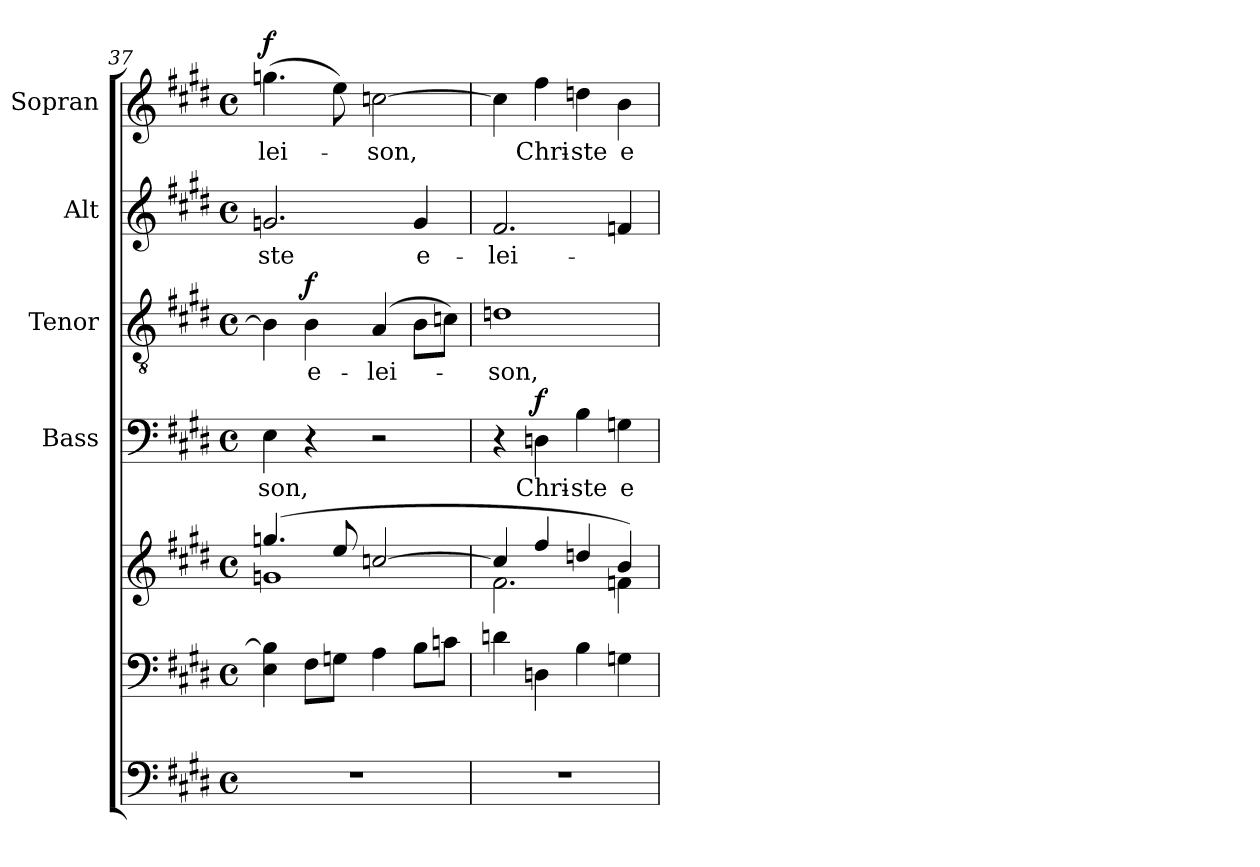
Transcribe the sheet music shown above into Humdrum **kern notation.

**kern	**kern	**kern	**kern	**text	**dynam	**kern	**text	**dynam	**kern	**text	**kern	**text	**dynam
*part6	*part5	*part5	*part4	*part4	*part4	*part3	*part3	*part3	*part2	*part2	*part1	*part1	*part1
*staff7	*staff6	*staff5	*staff4	*staff4	*staff4	*staff3	*staff3	*staff3	*staff2	*staff2	*staff1	*staff1	*staff1
*	*	*	*I"Bass	*	*	*I"Tenor	*	*	*I"Alt	*	*I"Sopran	*	*
*	*	*	*I'B.	*	*	*I'T.	*	*	*I'A.	*	*I'S.	*	*
*clefF4	*clefF4	*clefG2	*clefF4	*	*	*clefGv2	*	*	*clefG2	*	*clefG2	*	*
*ITrd7c12	*	*	*	*	*	*	*	*	*	*	*	*	*
*k[f#c#g#d#]	*k[f#c#g#d#]	*k[f#c#g#d#]	*k[f#c#g#d#]	*	*	*k[f#c#g#d#]	*	*	*k[f#c#g#d#]	*	*k[f#c#g#d#]	*	*
*E:	*E:	*E:	*E:	*	*	*E:	*	*	*E:	*	*E:	*	*
*M4/4	*M4/4	*M4/4	*M4/4	*	*	*M4/4	*	*	*M4/4	*	*M4/4	*	*
*met(c)	*met(c)	*met(c)	*met(c)	*	*	*met(c)	*	*	*met(c)	*	*met(c)	*	*
=37	=37	=37	=37	=37	=37	=37	=37	=37	=37	=37	=37	=37	=37
*	*	*^	*	*	*	*	*	*	*	*	*	*	*
!	!	!	!	!	!LO:LY:b	!	!	!	!	!	!LO:LY:b	!	!LO:LY:b	!LO:DY:a
1r	4E\ 4B\]	(4.ggn/	1gn	4E\	-son,	.	4B\]	.	.	2.gn/	-ste	(>4.ggn\	-lei-	f
!	!	!	!	!	!	!	!	!LO:LY:b	!LO:DY:a	!	!	!	!	!
.	8F#\L	.	.	4r	.	.	4B\	e-	f	.	.	.	.	.
.	8Gn\J	8ee/	.	.	.	.	.	.	.	.	.	8ee\)	.	.
!	!	!	!	!	!	!	!	!LO:LY:b	!	!	!	!	!LO:LY:b	!
.	4A\	[>2ccn/	.	2r	.	.	(4A/	-lei-	.	.	.	[2ccn\	-son,	.
!	!	!	!	!	!	!	!	!	!	!	!LO:LY:b	!	!	!
.	8B\L	.	.	.	.	.	8B\L	.	.	4g/	e-	.	.	.
.	8cn\J	.	.	.	.	.	8cn\J)	.	.	.	.	.	.	.
=38	=38	=38	=38	=38	=38	=38	=38	=38	=38	=38	=38	=38	=38	=38
!	!	!	!	!	!	!	!	!LO:LY:b	!	!	!LO:LY:b	!	!	!
1r	4dn\	4cc/]	2.f#\	4r	.	.	1dn	-son,	.	2.f#/	-lei-	4cc\]	.	.
!	!	!	!	!	!LO:LY:b	!LO:DY:a	!	!	!	!	!	!	!LO:LY:b	!
.	4Dn\	4ff#/	.	4Dn\	Chri-	f	.	.	.	.	.	4ff#\	Chri-	.
!	!	!	!	!	!LO:LY:b	!	!	!	!	!	!	!	!LO:LY:b	!
.	4B\	4ddn/	.	4B\	-ste	.	.	.	.	.	.	4ddn\	-ste	.
!	!	!	!	!	!LO:LY:b	!	!	!	!	!	!	!	!LO:LY:b	!
.	4Gn\	4b/)	4fn\	4Gn\	e-	.	.	.	.	4fn/	.	4b\	e-	.
*	*	*v	*v	*	*	*	*	*	*	*	*	*	*	*
=	=	=	=	=	=	=	=	=	=	=	=	=	=
*-	*-	*-	*-	*-	*-	*-	*-	*-	*-	*-	*-	*-	*-
